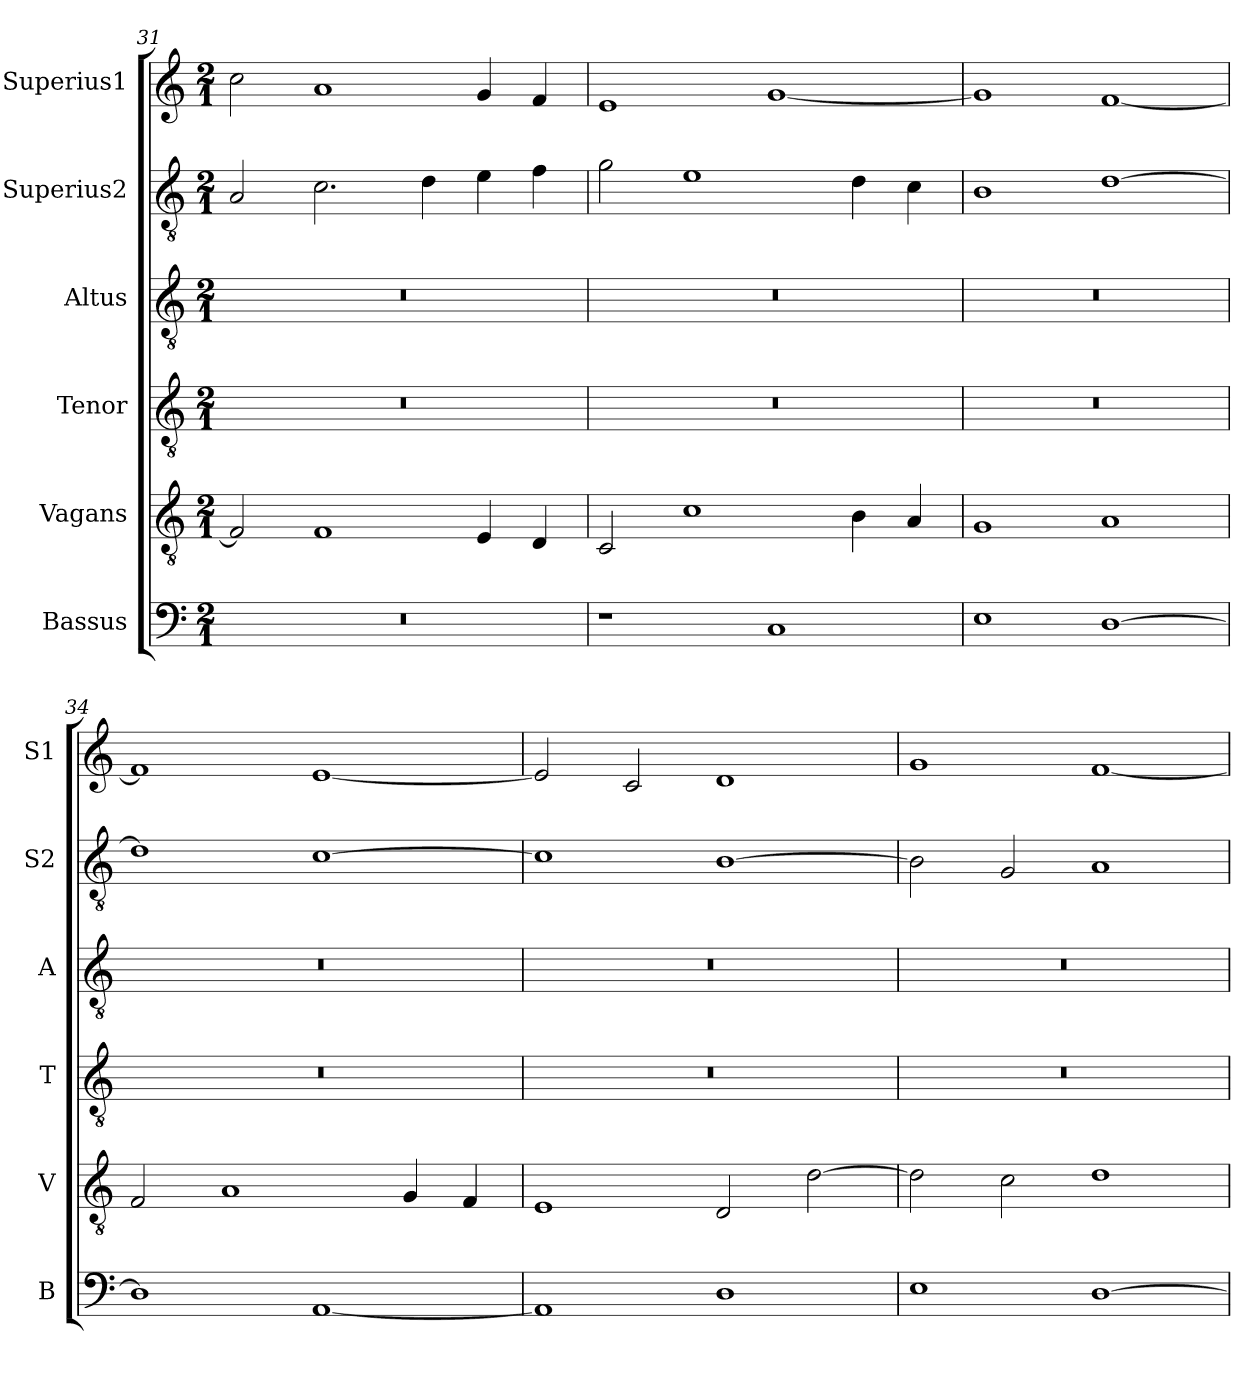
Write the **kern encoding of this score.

**kern	**kern	**kern	**kern	**kern	**kern
*part6	*part5	*part4	*part3	*part2	*part1
*staff6	*staff5	*staff4	*staff3	*staff2	*staff1
*I"Bassus	*I"Vagans	*I"Tenor	*I"Altus	*I"Superius2	*I"Superius1
*I'B	*I'V	*I'T	*I'A	*I'S2	*I'S1
*clefF4	*clefGv2	*clefGv2	*clefGv2	*clefGv2	*clefG2
*k[]	*k[]	*k[]	*k[]	*k[]	*k[]
*M2/1	*M2/1	*M2/1	*M2/1	*M2/1	*M2/1
=31	=31	=31	=31	=31	=31
0r	2F/]	0r	0r	2A/	2cc\
.	1F	.	.	2.c\	1a
.	.	.	.	4d\	.
.	4E/	.	.	4e\	4g/
.	4D/	.	.	4f\	4f/
=32	=32	=32	=32	=32	=32
1r	2C/	0r	0r	2g\	1e
.	1c	.	.	1e	.
1C	.	.	.	.	[1g
.	4B\	.	.	4d\	.
.	4A/	.	.	4c\	.
=33	=33	=33	=33	=33	=33
1E	1G	0r	0r	1B	1g]
[1D	1A	.	.	[1d	[1f
=34	=34	=34	=34	=34	=34
1D]	2F/	0r	0r	1d]	1f]
.	1A	.	.	.	.
[1AA	.	.	.	[1c	[1e
.	4G/	.	.	.	.
.	4F/	.	.	.	.
=35	=35	=35	=35	=35	=35
1AA]	1E	0r	0r	1c]	2e/]
.	.	.	.	.	2c/
1D	2D/	.	.	[1B	1d
.	[2d\	.	.	.	.
=36	=36	=36	=36	=36	=36
1E	2d\]	0r	0r	2B\]	1g
.	2c\	.	.	2G/	.
[1D	1d	.	.	1A	[1f
=	=	=	=	=	=
*-	*-	*-	*-	*-	*-
